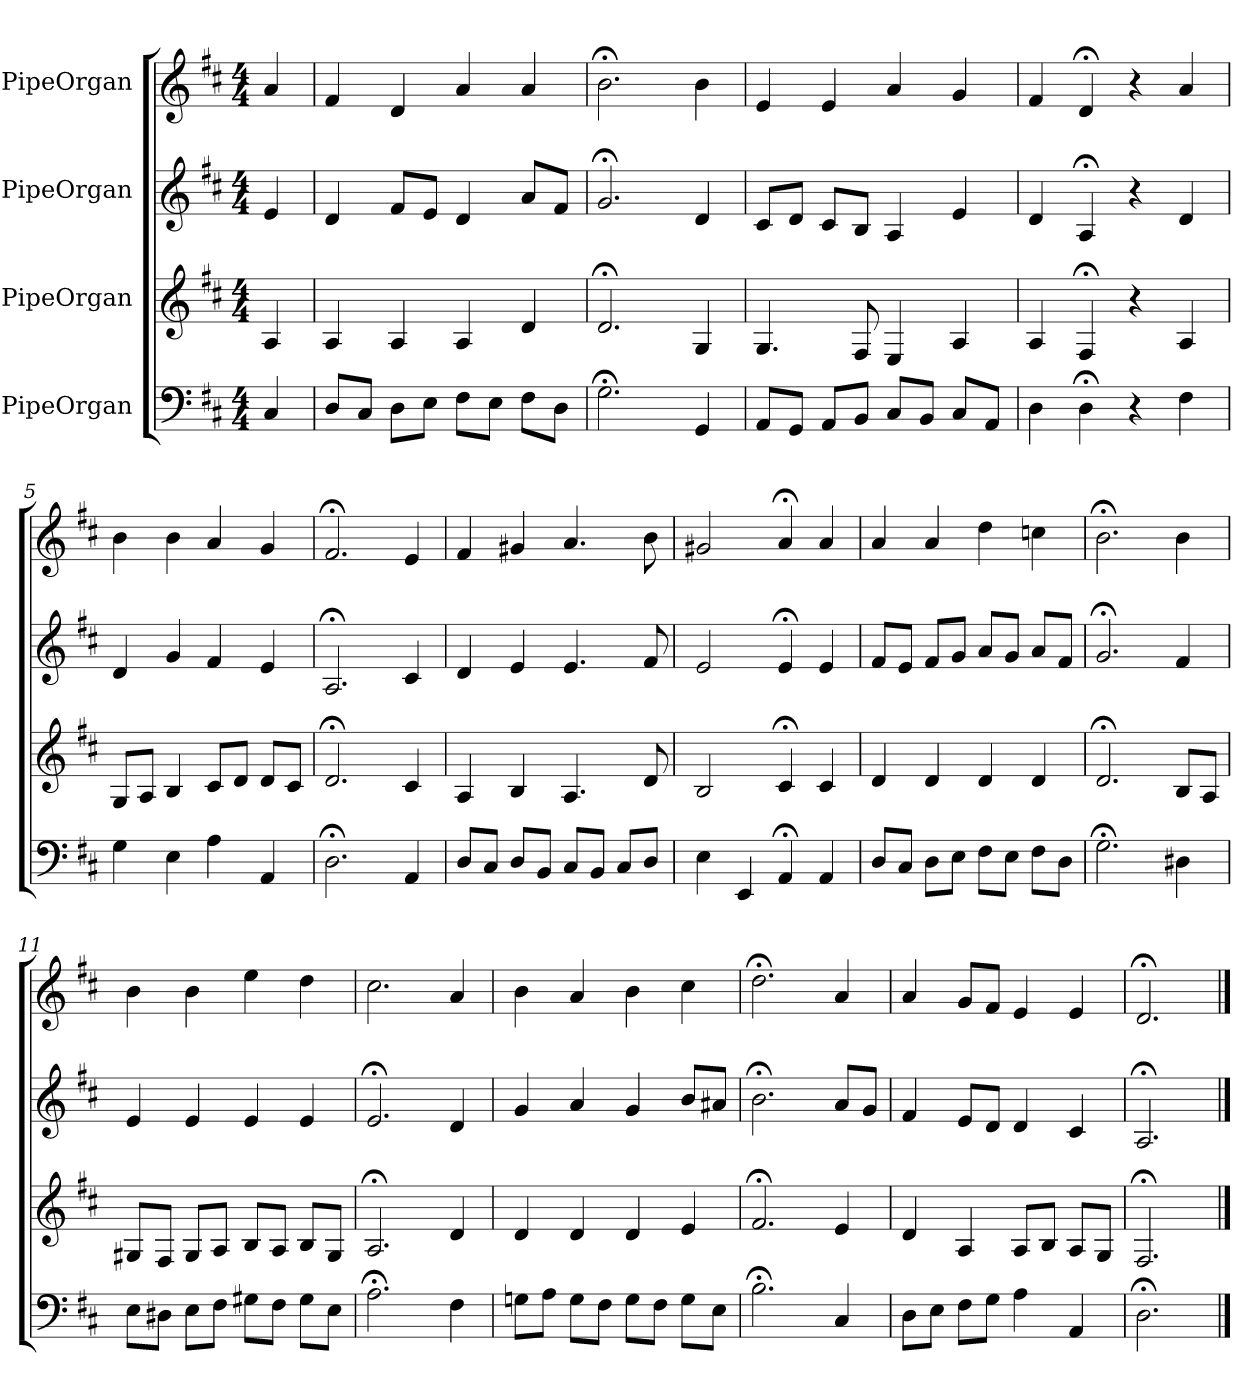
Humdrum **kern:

**kern	**kern	**kern	**kern
*part4	*part3	*part2	*part1
*staff4	*staff3	*staff2	*staff1
*I"PipeOrgan	*I"PipeOrgan	*I"PipeOrgan	*I"PipeOrgan
*k[f#c#]	*k[f#c#]	*k[f#c#]	*k[f#c#]
*D:	*D:	*D:	*D:
*M4/4	*M4/4	*M4/4	*M4/4
*MM60	*MM60	*MM60	*MM60
=	=	=	=
4C#	4A	4e	4a
=1	=1	=1	=1
8DL	4A	4d	4f#
8C#J	.	.	.
8DL	4A	8f#L	4d
8EJ	.	8eJ	.
8F#L	4A	4d	4a
8EJ	.	.	.
8F#L	4d	8aL	4a
8DJ	.	8f#J	.
=2	=2	=2	=2
2.G;<	2.d;<	2.g;<	2.b;<
4GG	4G	4d	4b
=3	=3	=3	=3
8AAL	4.G	8c#L	4e
8GGJ	.	8dJ	.
8AAL	.	8c#L	4e
8BBJ	8F#	8BJ	.
8C#L	4E	4A	4a
8BBJ	.	.	.
8C#L	4A	4e	4g
8AAJ	.	.	.
=4	=4	=4	=4
4D	4A	4d	4f#
4D;<	4F#;<	4A;<	4d;<
4r	4r	4r	4r
4F#	4A	4d	4a
=5	=5	=5	=5
4G	8GL	4d	4b
.	8AJ	.	.
4E	4B	4g	4b
4A	8c#L	4f#	4a
.	8dJ	.	.
4AA	8dL	4e	4g
.	8c#J	.	.
=6	=6	=6	=6
2.D;<	2.d;<	2.A;<	2.f#;<
4AA	4c#	4c#	4e
=7	=7	=7	=7
8DL	4A	4d	4f#
8C#J	.	.	.
8DL	4B	4e	4g#X
8BBJ	.	.	.
8C#L	4.A	4.e	4.a
8BBJ	.	.	.
8C#L	.	.	.
8DJ	8d	8f#	8b
=8	=8	=8	=8
4E	2B	2e	2g#X
4EE	.	.	.
4AA;<	4c#;<	4e;<	4a;<
4AA	4c#	4e	4a
=9	=9	=9	=9
8DL	4d	8f#L	4a
8C#J	.	8eJ	.
8DL	4d	8f#L	4a
8EJ	.	8gJ	.
8F#L	4d	8aL	4dd
8EJ	.	8gJ	.
8F#L	4d	8aL	4ccn
8DJ	.	8f#J	.
=10	=10	=10	=10
2.G;<	2.d;<	2.g;<	2.b;<
4D#X	8BL	4f#	4b
.	8AJ	.	.
=11	=11	=11	=11
8EL	8G#XL	4e	4b
8D#XJ	8F#J	.	.
8EL	8G#L	4e	4b
8F#J	8AJ	.	.
8G#XL	8BL	4e	4ee
8F#J	8AJ	.	.
8G#L	8BL	4e	4dd
8EJ	8G#J	.	.
=12	=12	=12	=12
2.A;<	2.A;<	2.e;<	2.cc#
4F#	4d	4d	4a
=13	=13	=13	=13
8GnL	4d	4g	4b
8AJ	.	.	.
8GL	4d	4a	4a
8F#J	.	.	.
8GL	4d	4g	4b
8F#J	.	.	.
8GL	4e	8bL	4cc#
8EJ	.	8a#XJ	.
=14	=14	=14	=14
2.B;<	2.f#;<	2.b;<	2.dd;<
4C#	4e	8aL	4a
.	.	8gJ	.
=15	=15	=15	=15
8DL	4d	4f#	4a
8EJ	.	.	.
8F#L	4A	8eL	8gL
8GJ	.	8dJ	8f#J
4A	8AL	4d	4e
.	8BJ	.	.
4AA	8AL	4c#	4e
.	8GJ	.	.
=16	=16	=16	=16
2.D;<	2.F#;<	2.A;<	2.d;<
==	==	==	==
*-	*-	*-	*-
